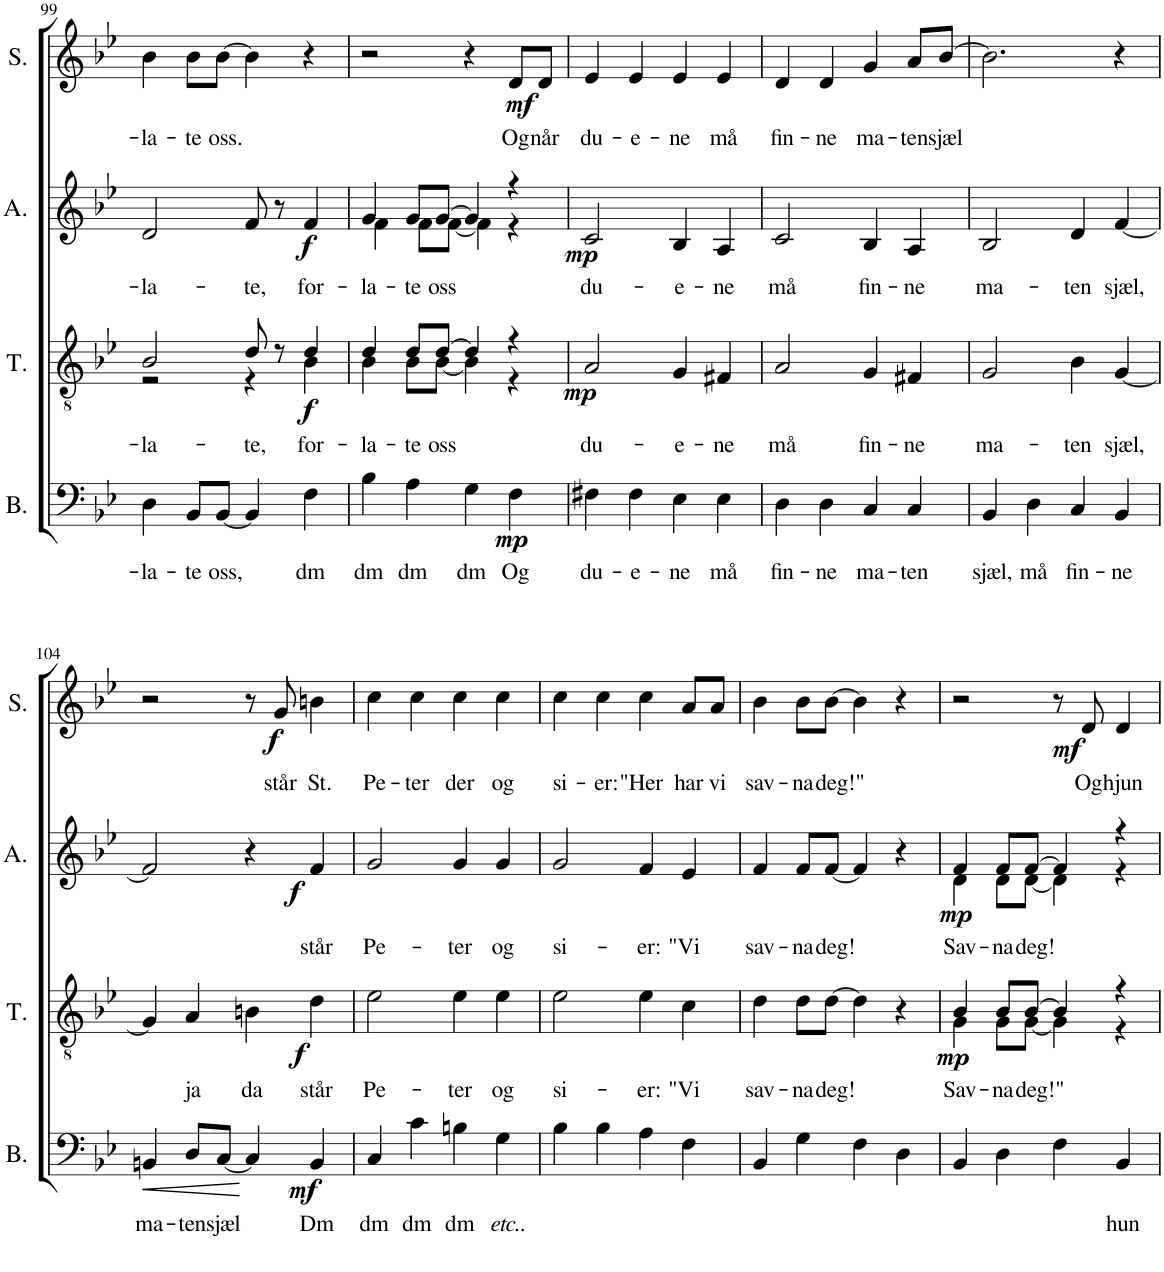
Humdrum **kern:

**kern	**text	**dynam	**kern	**text	**dynam	**kern	**text	**dynam	**kern	**text	**dynam
*part4	*part4	*part4	*part3	*part3	*part3	*part2	*part2	*part2	*part1	*part1	*part1
*staff4	*staff4	*staff4	*staff3	*staff3	*staff3	*staff2	*staff2	*staff2	*staff1	*staff1	*staff1
*I"Bass	*	*	*I"Tenor	*	*	*I"Alto	*	*	*I"Soprano	*	*
*I'B.	*	*	*I'T.	*	*	*I'A.	*	*	*I'S.	*	*
!!LO:PB:g=z
*clefF4	*	*	*clefGv2	*	*	*clefG2	*	*	*clefG2	*	*
*k[b-e-]	*	*	*k[b-e-]	*	*	*k[b-e-]	*	*	*k[b-e-]	*	*
*M4/4	*	*	*M4/4	*	*	*M4/4	*	*	*M4/4	*	*
*met(c)	*	*	*met(c)	*	*	*met(c)	*	*	*met(c)	*	*
=99	=99	=99	=99	=99	=99	=99	=99	=99	=99	=99	=99
!	!LO:LY:b	!	!	!LO:LY:b	!	!	!LO:LY:b	!	!	!LO:LY:b	!
*	*	*	*^	*	*	*	*	*	*	*	*
4D\	-la-	.	2B-/	2r	-la-	.	2d/	-la-	.	4b-\	-la-	.
!	!LO:LY:b	!	!	!	!	!	!	!	!	!	!LO:LY:b	!
8BB-/L	-te	.	.	.	.	.	.	.	.	8b-\L	-te	.
!	!LO:LY:b	!	!	!	!	!	!	!	!	!	!LO:LY:b	!
[8BB-/J	oss,	.	.	.	.	.	.	.	.	[8b-\J	oss.	.
!	!	!	!	!	!LO:LY:b	!	!	!LO:LY:b	!	!	!	!
4BB-/]	.	.	8d/	4r	-te,	.	8f/	-te,	.	4b-\]	.	.
.	.	.	8r	.	.	.	8r	.	.	.	.	.
!	!LO:LY:b	!	!	!	!LO:LY:b	!LO:DY:b	!	!LO:LY:b	!LO:DY:b	!	!	!
4F\	dm	.	4d/	4B-\	for-	f	4f/	for-	f	4r	.	.
=100	=100	=100	=100	=100	=100	=100	=100	=100	=100	=100	=100	=100
!	!LO:LY:b	!	!	!	!LO:LY:b	!	!	!LO:LY:b	!	!	!	!
*	*	*	*	*	*	*	*^	*	*	*	*	*
4B-\	dm	.	4d/	4B-\	-la-	.	4g/	4f\	-la-	.	2r	.	.
!	!LO:LY:b	!	!	!	!LO:LY:b	!	!	!	!LO:LY:b	!	!	!	!
4A\	dm	.	8d/L	8B-\L	-te	.	8g/L	8f\L	-te	.	.	.	.
!	!	!	!	!	!LO:LY:b	!	!	!	!LO:LY:b	!	!	!	!
.	.	.	[8d/J	[8B-\J	oss	.	[8g/J	[8f\J	oss	.	.	.	.
!	!LO:LY:b	!	!	!	!	!	!	!	!	!	!	!	!
4G\	dm	.	4d/]	4B-\]	.	.	4g/]	4f\]	.	.	4r	.	.
!	!LO:LY:b	!LO:DY:b	!	!	!	!	!	!	!	!	!	!LO:LY:b	!LO:DY:b
4F\	Og	mp	4r	4r	.	.	4r	4r	.	.	8d/L	Og	mf
!	!	!	!	!	!	!	!	!	!	!	!	!LO:LY:b	!
.	.	.	.	.	.	.	.	.	.	.	8d/J	når	.
*	*	*	*v	*v	*	*	*	*	*	*	*	*	*
*	*	*	*	*	*	*v	*v	*	*	*	*	*
=101	=101	=101	=101	=101	=101	=101	=101	=101	=101	=101	=101
!	!LO:LY:b	!	!	!LO:LY:b	!LO:DY:b	!	!LO:LY:b	!LO:DY:b	!	!LO:LY:b	!
4F#X\	du-	.	2A/	du-	mp	2c/	du-	mp	4e-/	du-	.
!	!LO:LY:b	!	!	!	!	!	!	!	!	!LO:LY:b	!
4F#\	-e-	.	.	.	.	.	.	.	4e-/	-e-	.
!	!LO:LY:b	!	!	!LO:LY:b	!	!	!LO:LY:b	!	!	!LO:LY:b	!
4E-\	-ne	.	4G/	-e-	.	4B-/	-e-	.	4e-/	-ne	.
!	!LO:LY:b	!	!	!LO:LY:b	!	!	!LO:LY:b	!	!	!LO:LY:b	!
4E-\	må	.	4F#X/	-ne	.	4A/	-ne	.	4e-/	må	.
=102	=102	=102	=102	=102	=102	=102	=102	=102	=102	=102	=102
!	!LO:LY:b	!	!	!LO:LY:b	!	!	!LO:LY:b	!	!	!LO:LY:b	!
4D\	fin-	.	2A/	må	.	2c/	må	.	4d/	fin-	.
!	!LO:LY:b	!	!	!	!	!	!	!	!	!LO:LY:b	!
4D\	-ne	.	.	.	.	.	.	.	4d/	-ne	.
!	!LO:LY:b	!	!	!LO:LY:b	!	!	!LO:LY:b	!	!	!LO:LY:b	!
4C/	ma-	.	4G/	fin-	.	4B-/	fin-	.	4g/	ma-	.
!	!LO:LY:b	!	!	!LO:LY:b	!	!	!LO:LY:b	!	!	!LO:LY:b	!
4C/	-ten	.	4F#X/	-ne	.	4A/	-ne	.	8a/L	-ten	.
!	!	!	!	!	!	!	!	!	!	!LO:LY:b	!
.	.	.	.	.	.	.	.	.	[8b-/J	sjæl	.
=103	=103	=103	=103	=103	=103	=103	=103	=103	=103	=103	=103
!	!LO:LY:b	!	!	!LO:LY:b	!	!	!LO:LY:b	!	!	!	!
4BB-/	sjæl,	.	2G/	ma-	.	2B-/	ma-	.	2.b-\]	.	.
!	!LO:LY:b	!	!	!	!	!	!	!	!	!	!
4D\	må	.	.	.	.	.	.	.	.	.	.
!	!LO:LY:b	!	!	!LO:LY:b	!	!	!LO:LY:b	!	!	!	!
4C/	fin-	.	4B-\	-ten	.	4d/	-ten	.	.	.	.
!	!LO:LY:b	!	!	!LO:LY:b	!	!	!LO:LY:b	!	!	!	!
4BB-/	-ne	.	[4G/	sjæl,	.	[4f/	sjæl,	.	4r	.	.
!!LO:LB:g=z
=104	=104	=104	=104	=104	=104	=104	=104	=104	=104	=104	=104
!	!LO:LY:b	!LO:HP:b	!	!	!	!	!	!	!	!	!
4BBn/	ma-	<	4G/]	.	.	2f/]	.	.	2r	.	.
!	!LO:LY:b	!	!	!LO:LY:b	!	!	!	!	!	!	!
8D/L	-ten	.	4A/	ja	.	.	.	.	.	.	.
!	!LO:LY:b	!	!	!	!	!	!	!	!	!	!
[8C/J	sjæl	.	.	.	.	.	.	.	.	.	.
!	!	!	!	!LO:LY:b	!	!	!	!	!	!	!
4C/]	.	[	4Bn\	da	.	4r	.	.	8r	.	.
!	!	!	!	!	!	!	!	!	!	!LO:LY:b	!LO:DY:b
.	.	.	.	.	.	.	.	.	8g/	står	f
!	!LO:LY:b	!LO:DY:b	!	!LO:LY:b	!LO:DY:b	!	!LO:LY:b	!LO:DY:b	!	!LO:LY:b	!
4BB/	Dm	mf	4d\	står	f	4f/	står	f	4bn\	St.	.
=105	=105	=105	=105	=105	=105	=105	=105	=105	=105	=105	=105
!	!LO:LY:b	!	!	!LO:LY:b	!	!	!LO:LY:b	!	!	!LO:LY:b	!
4C/	dm	.	2e-\	Pe-	.	2g/	Pe-	.	4cc\	Pe-	.
!	!LO:LY:b	!	!	!	!	!	!	!	!	!LO:LY:b	!
4c\	dm	.	.	.	.	.	.	.	4cc\	-ter	.
!	!LO:LY:b	!	!	!LO:LY:b	!	!	!LO:LY:b	!	!	!LO:LY:b	!
4Bn\	dm	.	4e-\	-ter	.	4g/	-ter	.	4cc\	der	.
!	!LO:LY:b	!	!	!LO:LY:b	!	!	!LO:LY:b	!	!	!LO:LY:b	!
4G\	etc..	.	4e-\	og	.	4g/	og	.	4cc\	og	.
=106	=106	=106	=106	=106	=106	=106	=106	=106	=106	=106	=106
!	!	!	!	!LO:LY:b	!	!	!LO:LY:b	!	!	!LO:LY:b	!
4B-\	.	.	2e-\	si-	.	2g/	si-	.	4cc\	si-	.
!	!	!	!	!	!	!	!	!	!	!LO:LY:b	!
4B-\	.	.	.	.	.	.	.	.	4cc\	-er:	.
!	!	!	!	!LO:LY:b	!	!	!LO:LY:b	!	!	!LO:LY:b	!
4A\	.	.	4e-\	-er:	.	4f/	-er:	.	4cc\	"Her	.
!	!	!	!	!LO:LY:b	!	!	!LO:LY:b	!	!	!LO:LY:b	!
4F\	.	.	4c\	"Vi	.	4e-/	"Vi	.	8a/L	har	.
!	!	!	!	!	!	!	!	!	!	!LO:LY:b	!
.	.	.	.	.	.	.	.	.	8a/J	vi	.
=107	=107	=107	=107	=107	=107	=107	=107	=107	=107	=107	=107
!	!	!	!	!LO:LY:b	!	!	!LO:LY:b	!	!	!LO:LY:b	!
4BB-/	.	.	4d\	sav-	.	4f/	sav-	.	4b-\	sav-	.
!	!	!	!	!LO:LY:b	!	!	!LO:LY:b	!	!	!LO:LY:b	!
4G\	.	.	8d\L	-na	.	8f/L	-na	.	8b-\L	-na	.
!	!	!	!	!LO:LY:b	!	!	!LO:LY:b	!	!	!LO:LY:b	!
.	.	.	[8d\J	deg!	.	[8f/J	deg!	.	[8b-\J	deg!"	.
4F\	.	.	4d\]	.	.	4f/]	.	.	4b-\]	.	.
4D\	.	.	4r	.	.	4r	.	.	4r	.	.
=108	=108	=108	=108	=108	=108	=108	=108	=108	=108	=108	=108
!	!	!	!	!LO:LY:b	!LO:DY:b	!	!LO:LY:b	!LO:DY:b	!	!	!
*	*	*	*^	*	*	*^	*	*	*	*	*
4BB-/	.	.	4B-/	4G\	Sav-	mp	4f/	4d\	Sav-	mp	2r	.	.
!	!	!	!	!	!LO:LY:b	!	!	!	!LO:LY:b	!	!	!	!
4D\	.	.	8B-/L	8G\L	-na	.	8f/L	8d\L	-na	.	.	.	.
!	!	!	!	!	!LO:LY:b	!	!	!	!LO:LY:b	!	!	!	!
.	.	.	[8B-/J	[8G\J	deg!"	.	[8f/J	[8d\J	deg!	.	.	.	.
4F\	.	.	4B-/]	4G\]	.	.	4f/]	4d\]	.	.	8r	.	.
!	!	!	!	!	!	!	!	!	!	!	!	!LO:LY:b	!LO:DY:b
.	.	.	.	.	.	.	.	.	.	.	8d/	Og	mf
!	!LO:LY:b	!	!	!	!	!	!	!	!	!	!	!LO:LY:b	!
4BB-/	hun	.	4r	4r	.	.	4r	4r	.	.	4d/	hjun	.
*	*	*	*v	*v	*	*	*	*	*	*	*	*	*
*	*	*	*	*	*	*v	*v	*	*	*	*	*
=	=	=	=	=	=	=	=	=	=	=	=
*-	*-	*-	*-	*-	*-	*-	*-	*-	*-	*-	*-
